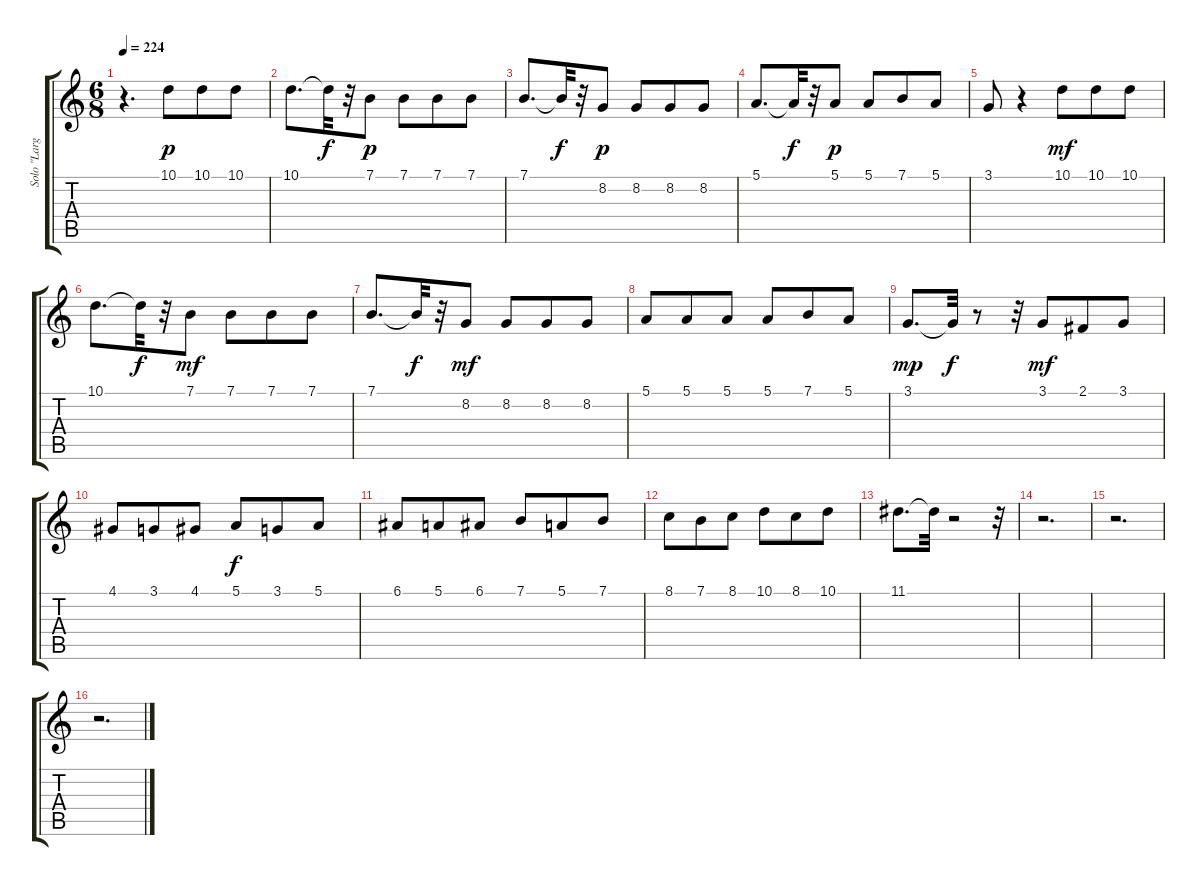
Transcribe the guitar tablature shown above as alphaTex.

\track ("Solo \"Largo al Factotum\"" "Solo \"Larg") {instrument altosax}
\staff {score tabs}
\tuning (E4 B3 G3 D3 A2 E2) {hide}
\ts (6 8)
\tempo 224
\clef g2
\ks c
r.4{d dy f} 10.1.8{dy p} 10.1.8 10.1.8 |
10.1.8{d} 10.1{t}.32{dy f} r.32 7.1.8{dy p} 7.1.8 7.1.8 7.1.8 |
7.1.8{d} 7.1{t}.32{dy f} r.32 8.2.8{dy p} 8.2.8 8.2.8 8.2.8 |
5.1.8{d} 5.1{t}.32{dy f} r.32 5.1.8{dy p} 5.1.8 7.1.8 5.1.8 |
3.1.8 r.4 10.1.8{dy mf} 10.1.8 10.1.8 |
10.1.8{d} 10.1{t}.32{dy f} r.32 7.1.8{dy mf} 7.1.8 7.1.8 7.1.8 |
7.1.8{d} 7.1{t}.32{dy f} r.32 8.2.8{dy mf} 8.2.8 8.2.8 8.2.8 |
5.1.8 5.1.8 5.1.8 5.1.8 7.1.8 5.1.8 |
3.1.8{d dy mp} 3.1{t}.32{dy f} r.8 r.32 3.1.8{dy mf} 2.1.8 3.1.8 |
4.1.8 3.1.8 4.1.8 5.1.8{dy f} 3.1.8 5.1.8 |
6.1.8 5.1.8 6.1.8 7.1.8 5.1.8 7.1.8 |
8.1.8 7.1.8 8.1.8 10.1.8 8.1.8 10.1.8 |
11.1.8{d} 11.1{t}.32 r.2 r.32 |
r.2{d} |
r.2{d} |
r.2{d}
